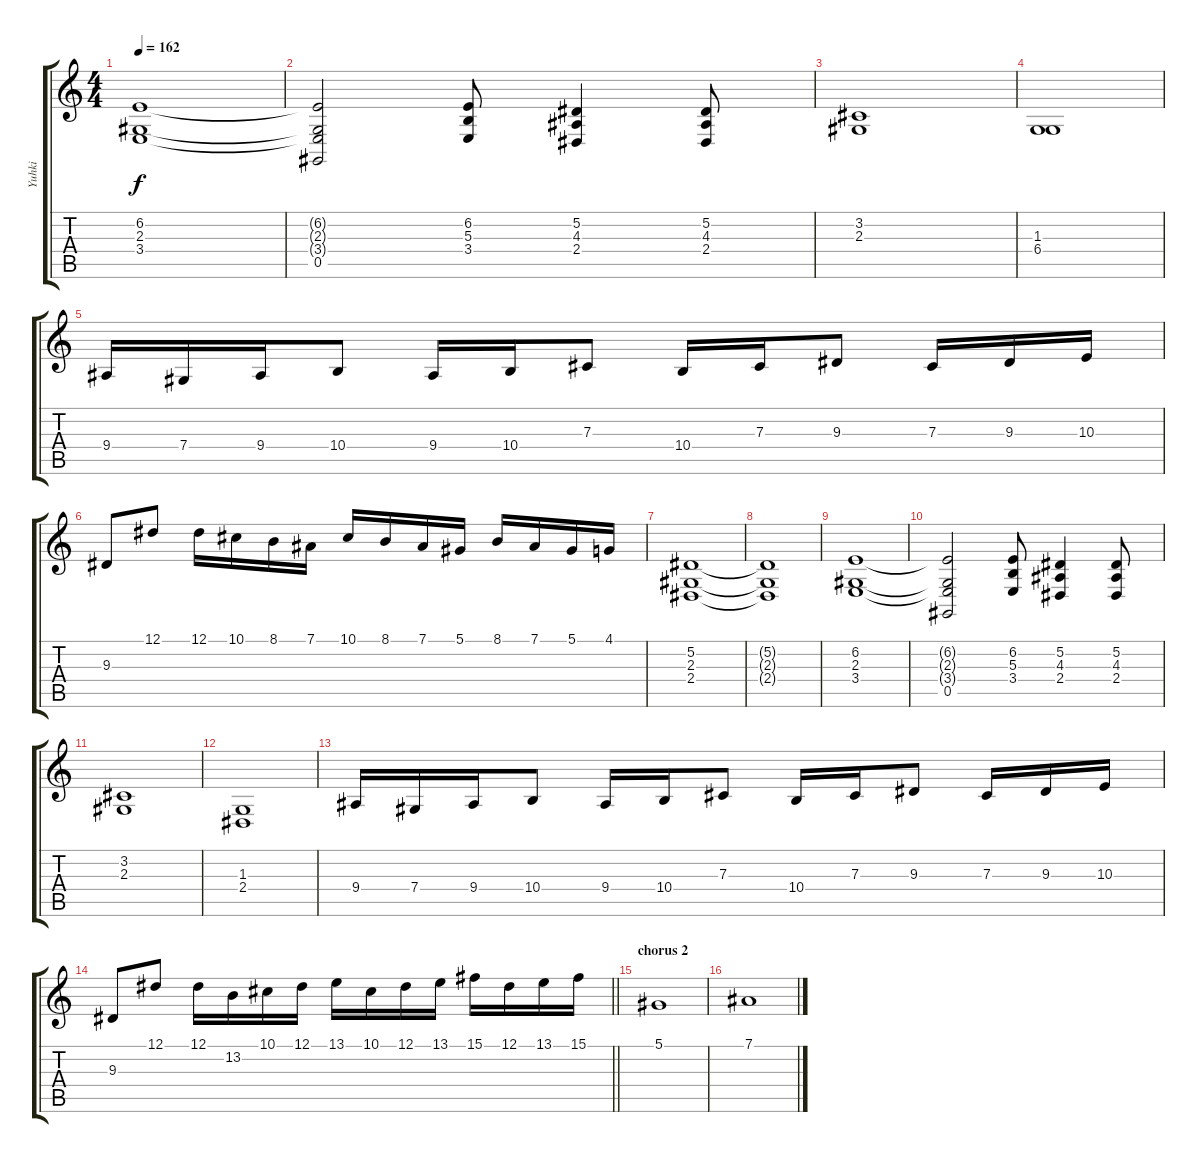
\track ("Yuhki" "Yuhki") {instrument drawbarorgan}
\staff {score tabs}
\tuning (Eb4 Bb3 Gb3 Db3 Ab2 Eb2) {hide}
\ts (4 4)
\tempo 162
\clef g2
\ks c
(6.2 2.3 3.4).1{dy f} |
(6.2{t} 2.3{t} 3.4{t} 0.5).2 (6.2 5.3 3.4).8 (5.2 4.3 2.4).4 (5.2 4.3 2.4).8 |
(3.2 2.3).1 |
(1.3 6.4).1 |
9.4.16 7.4.16 9.4.16 10.4.8 9.4.16 10.4.16 7.3.8 10.4.16 7.3.16 9.3.8 7.3.16 9.3.16 10.3.16 |
9.3.8 12.1.8 12.1.16 10.1.16 8.1.16 7.1.16 10.1.16 8.1.16 7.1.16 5.1.16 8.1.16 7.1.16 5.1.16 4.1.16 |
(5.2 2.3 2.4).1 |
(5.2{t} 2.3{t} 2.4{t}).1 |
(6.2 2.3 3.4).1 |
(6.2{t} 2.3{t} 3.4{t} 0.5).2 (6.2 5.3 3.4).8 (5.2 4.3 2.4).4 (5.2 4.3 2.4).8 |
(3.2 2.3).1 |
(1.3 2.4).1 |
9.4.16 7.4.16 9.4.16 10.4.8 9.4.16 10.4.16 7.3.8 10.4.16 7.3.16 9.3.8 7.3.16 9.3.16 10.3.16 |
\barLineRight lightlight
9.3.8 12.1.8 12.1.16 13.2.16 10.1.16 12.1.16 13.1.16 10.1.16 12.1.16 13.1.16 15.1.16 12.1.16 13.1.16 15.1.16 |
\section ("" "chorus 2")
5.1.1 |
7.1.1
